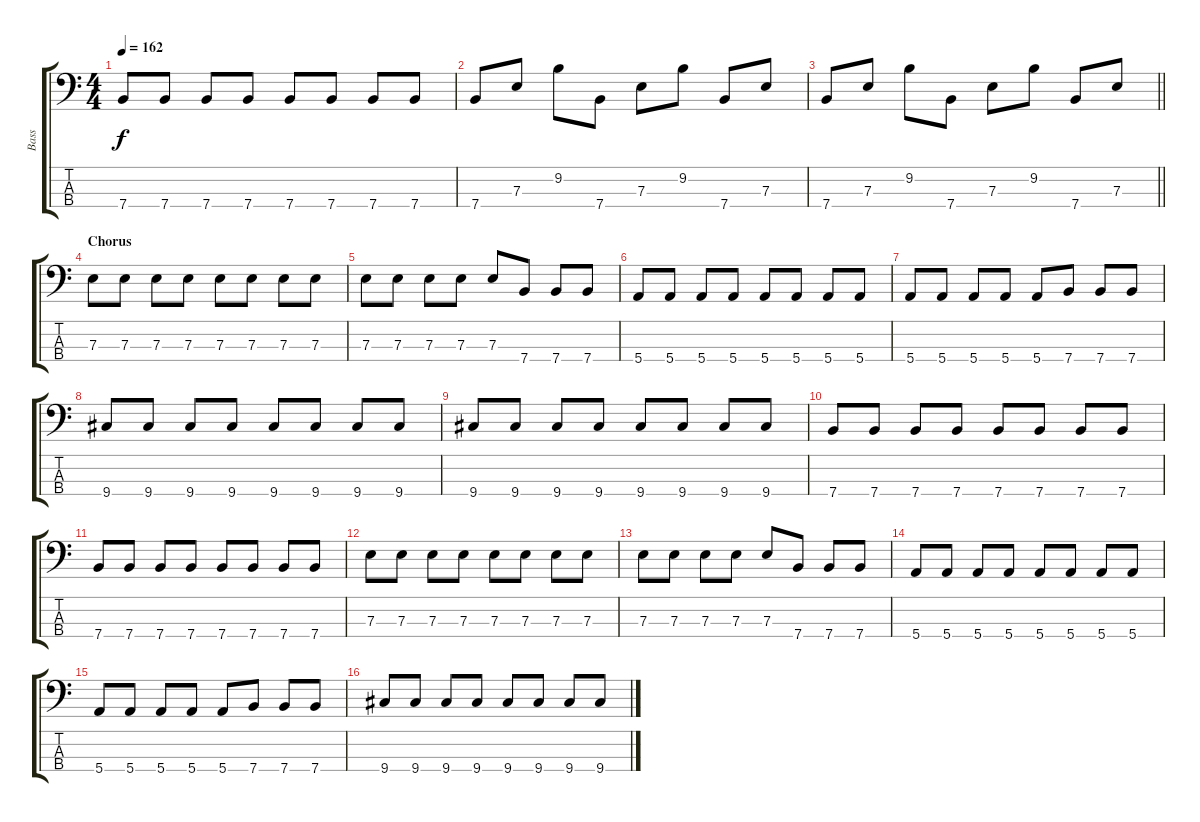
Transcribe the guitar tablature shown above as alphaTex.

\track ("Bass" "Bass") {instrument electricbassfinger}
\staff {score tabs}
\tuning (G2 D2 A1 E1) {hide}
\ts (4 4)
\tempo 162
\clef f4
\ks c
7.4.8{dy f} 7.4.8 7.4.8 7.4.8 7.4.8 7.4.8 7.4.8 7.4.8 |
7.4.8 7.3.8 9.2.8 7.4.8 7.3.8 9.2.8 7.4.8 7.3.8 |
\barLineRight lightlight
7.4.8 7.3.8 9.2.8 7.4.8 7.3.8 9.2.8 7.4.8 7.3.8 |
\section ("" "Chorus")
7.3.8 7.3.8 7.3.8 7.3.8 7.3.8 7.3.8 7.3.8 7.3.8 |
7.3.8 7.3.8 7.3.8 7.3.8 7.3.8 7.4.8 7.4.8 7.4.8 |
5.4.8 5.4.8 5.4.8 5.4.8 5.4.8 5.4.8 5.4.8 5.4.8 |
5.4.8 5.4.8 5.4.8 5.4.8 5.4.8 7.4.8 7.4.8 7.4.8 |
9.4.8 9.4.8 9.4.8 9.4.8 9.4.8 9.4.8 9.4.8 9.4.8 |
9.4.8 9.4.8 9.4.8 9.4.8 9.4.8 9.4.8 9.4.8 9.4.8 |
7.4.8 7.4.8 7.4.8 7.4.8 7.4.8 7.4.8 7.4.8 7.4.8 |
7.4.8 7.4.8 7.4.8 7.4.8 7.4.8 7.4.8 7.4.8 7.4.8 |
7.3.8 7.3.8 7.3.8 7.3.8 7.3.8 7.3.8 7.3.8 7.3.8 |
7.3.8 7.3.8 7.3.8 7.3.8 7.3.8 7.4.8 7.4.8 7.4.8 |
5.4.8 5.4.8 5.4.8 5.4.8 5.4.8 5.4.8 5.4.8 5.4.8 |
5.4.8 5.4.8 5.4.8 5.4.8 5.4.8 7.4.8 7.4.8 7.4.8 |
9.4.8 9.4.8 9.4.8 9.4.8 9.4.8 9.4.8 9.4.8 9.4.8
